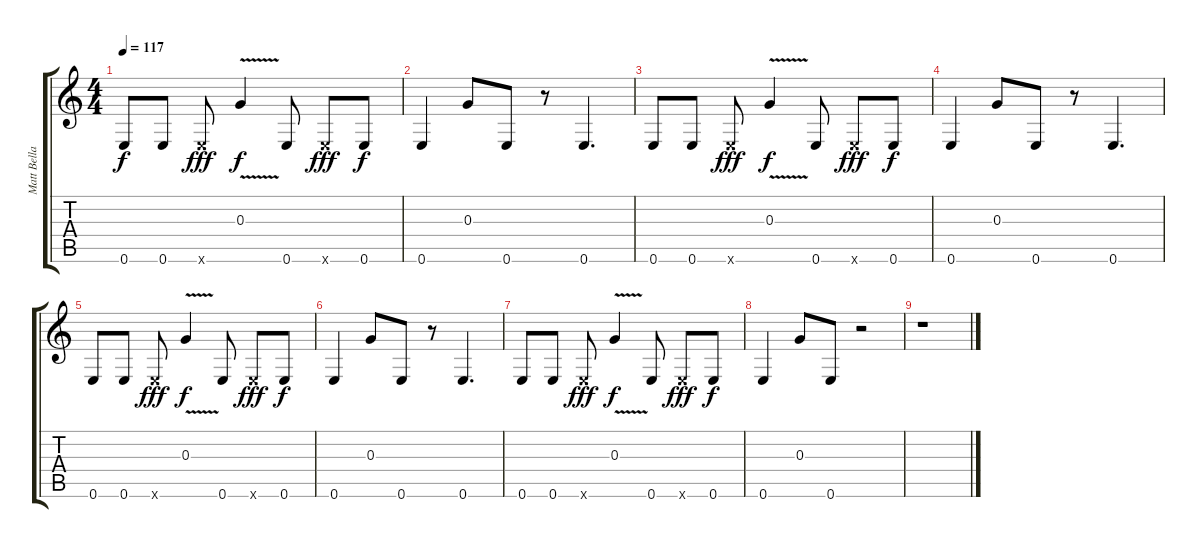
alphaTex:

\track ("Matt Bellamy" "Matt Bella") {instrument distortionguitar}
\staff {score tabs}
\tuning (E4 B3 G3 D3 A2 E2) {hide}
\ts (4 4)
\tempo 117
\clef g2
\ks c
0.6.8{dy f} 0.6.8 0.6{x}.8{dy fff} 0.3{v}.4{dy f} 0.6.8 0.6{x}.8{dy fff} 0.6.8{dy f} |
0.6.4 0.3.8 0.6.8 r.8 0.6.4{d} |
0.6.8 0.6.8 0.6{x}.8{dy fff} 0.3{v}.4{dy f} 0.6.8 0.6{x}.8{dy fff} 0.6.8{dy f} |
0.6.4 0.3.8 0.6.8 r.8 0.6.4{d} |
0.6.8 0.6.8 0.6{x}.8{dy fff} 0.3{v}.4{dy f} 0.6.8 0.6{x}.8{dy fff} 0.6.8{dy f} |
0.6.4 0.3.8 0.6.8 r.8 0.6.4{d} |
0.6.8 0.6.8 0.6{x}.8{dy fff} 0.3{v}.4{dy f} 0.6.8 0.6{x}.8{dy fff} 0.6.8{dy f} |
0.6.4 0.3.8 0.6.8 r.2 |
r.1
